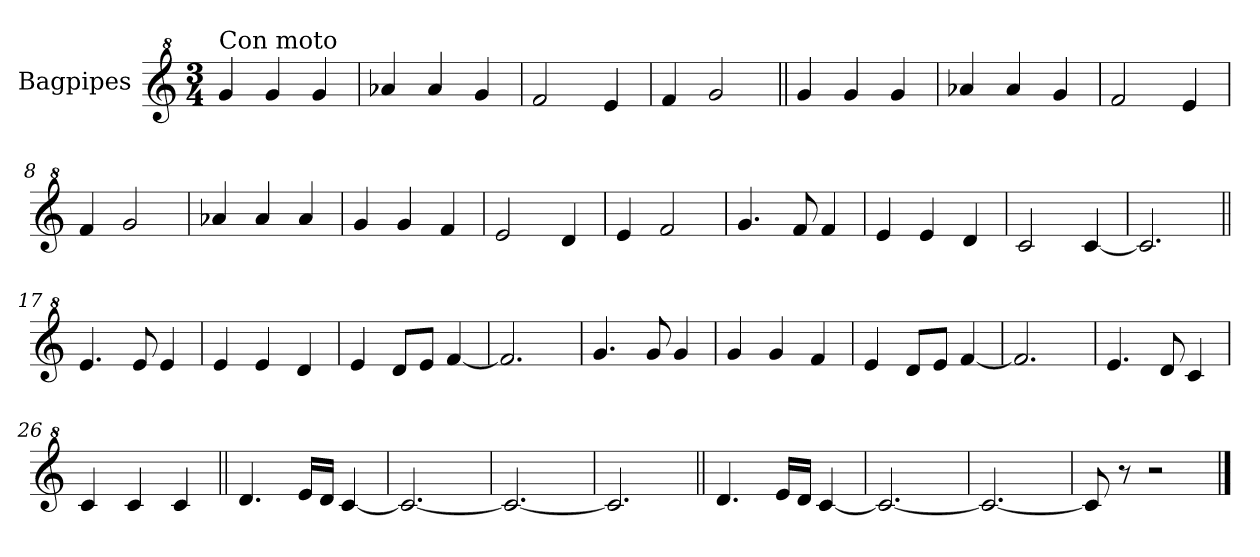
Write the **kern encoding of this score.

**kern
*part1
*staff1
*I"Bagpipes
*I'Bag
*clefG^2
*k[]
*C:
*M3/4
=1
!LO:TX:a:t=Con moto
4gg/
4gg/
4gg/
=2
4aa-X/
4aa-/
4gg/
=3
2ff/
4ee/
=4
4ff/
2gg/
=5||
4gg/
4gg/
4gg/
=6
4aa-X/
4aa-/
4gg/
=7
2ff/
4ee/
=8
4ff/
2gg/
=9
4aa-X/
4aa-/
4aa-/
=10
4gg/
4gg/
4ff/
=11
2ee/
4dd/
=12
4ee/
2ff/
=13
4.gg/
8ff/
4ff/
!!LO:LB:g=z
=14
4ee/
4ee/
4dd/
=15
2cc/
[4cc/
=16
2.cc/]
=17||
4.ee/
8ee/
4ee/
=18
4ee/
4ee/
4dd/
=19
4ee/
8dd/L
8ee/J
[4ff/
=20
2.ff/]
=21
4.gg/
8gg/
4gg/
=22
4gg/
4gg/
4ff/
=23
4ee/
8dd/L
8ee/J
[4ff/
=24
2.ff/]
=25
4.ee/
8dd/
4cc/
=26
4cc/
4cc/
4cc/
!!LO:LB:g=z
=27||
4.dd/
16ee/LL
16dd/JJ
[4cc/
=28
2.cc/_
=29
2.cc/_
=30
2.cc/]
=31||
4.dd/
16ee/LL
16dd/JJ
[4cc/
=32
2.cc/_
=33
2.cc/_
=34
8cc/]
8r
2r
==
*-
